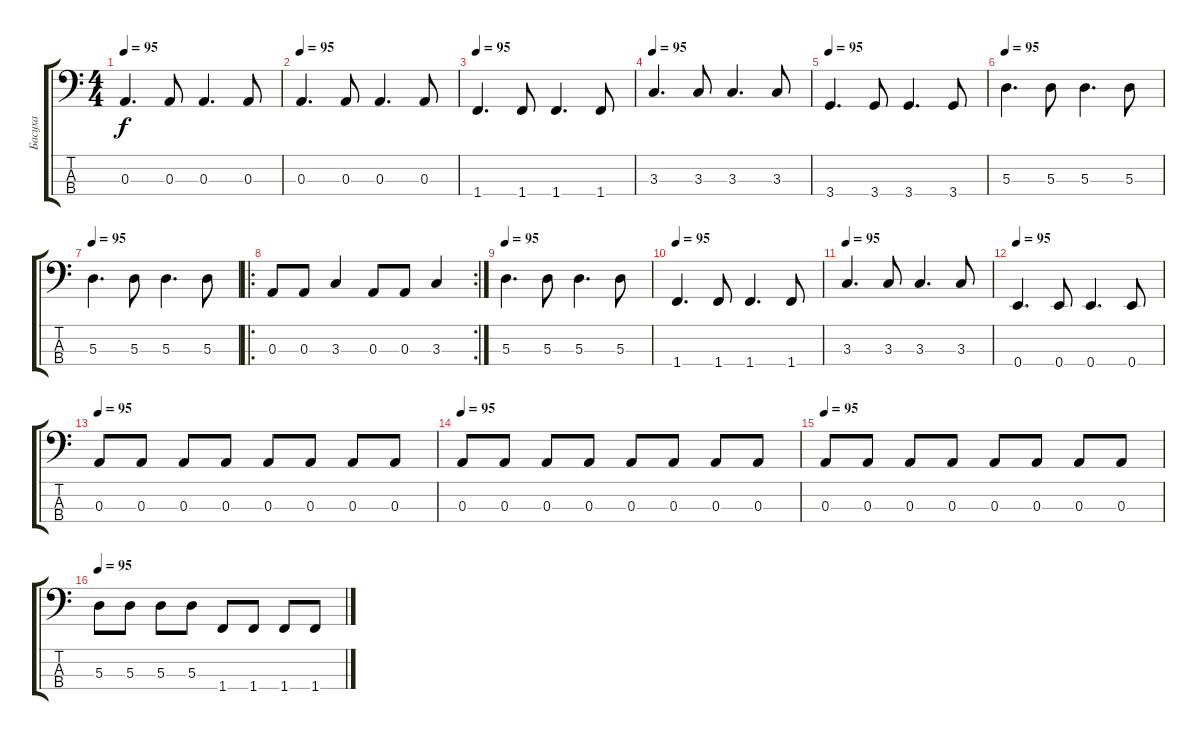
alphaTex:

\track ("Басуха" "Басуха") {instrument electricbassfinger}
\staff {score tabs}
\tuning (G2 D2 A1 E1) {hide}
\ts (4 4)
\tempo 95
\clef f4
\ks c
0.3.4{d dy f} 0.3.8 0.3.4{d} 0.3.8 |
\tempo 95
0.3.4{d} 0.3.8 0.3.4{d} 0.3.8 |
\tempo 95
1.4.4{d} 1.4.8 1.4.4{d} 1.4.8 |
\tempo 95
3.3.4{d} 3.3.8 3.3.4{d} 3.3.8 |
\tempo 95
3.4.4{d} 3.4.8 3.4.4{d} 3.4.8 |
\tempo 95
5.3.4{d} 5.3.8 5.3.4{d} 5.3.8 |
\tempo 95
5.3.4{d} 5.3.8 5.3.4{d} 5.3.8 |
\ro
\rc 2
0.3.8 0.3.8 3.3.4 0.3.8 0.3.8 3.3.4 |
\tempo 95
5.3.4{d} 5.3.8 5.3.4{d} 5.3.8 |
\tempo 95
1.4.4{d} 1.4.8 1.4.4{d} 1.4.8 |
\tempo 95
3.3.4{d} 3.3.8 3.3.4{d} 3.3.8 |
\tempo 95
0.4.4{d} 0.4.8 0.4.4{d} 0.4.8 |
\tempo 95
0.3.8 0.3.8 0.3.8 0.3.8 0.3.8 0.3.8 0.3.8 0.3.8 |
\tempo 95
0.3.8 0.3.8 0.3.8 0.3.8 0.3.8 0.3.8 0.3.8 0.3.8 |
\tempo 95
0.3.8 0.3.8 0.3.8 0.3.8 0.3.8 0.3.8 0.3.8 0.3.8 |
\tempo 95
5.3.8 5.3.8 5.3.8 5.3.8 1.4.8 1.4.8 1.4.8 1.4.8
